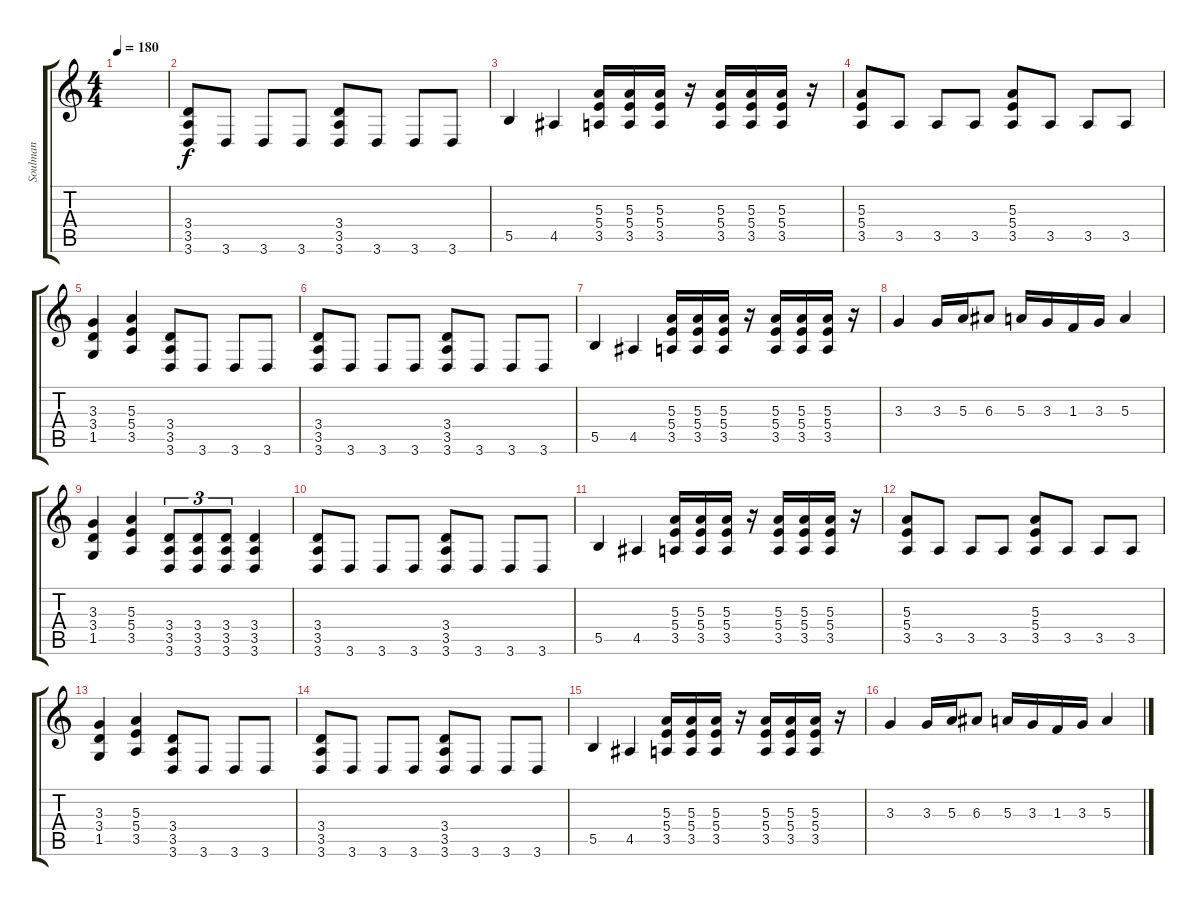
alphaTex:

\track ("Soulman" "Soulman") {instrument distortionguitar}
\staff {score tabs}
\tuning (Db4 Ab3 E3 B2 Gb2 B1) {hide}
\ts (4 4)
\tempo 180
\clef g2
\ks c
|
(3.4 3.5 3.6).8{volume 10} 3.6.8 3.6.8 3.6.8 (3.4 3.5 3.6).8 3.6.8 3.6.8 3.6.8 |
5.5.4 4.5.4 (5.3 5.4 3.5).16 (5.3 5.4 3.5).16 (5.3 5.4 3.5).16 r.16 (5.3 5.4 3.5).16 (5.3 5.4 3.5).16 (5.3 5.4 3.5).16 r.16 |
(5.3 5.4 3.5).8 3.5.8 3.5.8 3.5.8 (5.3 5.4 3.5).8 3.5.8 3.5.8 3.5.8 |
(3.3 3.4 1.5).4 (5.3 5.4 3.5).4 (3.4 3.5 3.6).8 3.6.8 3.6.8 3.6.8 |
(3.4 3.5 3.6).8 3.6.8 3.6.8 3.6.8 (3.4 3.5 3.6).8 3.6.8 3.6.8 3.6.8 |
5.5.4 4.5.4 (5.3 5.4 3.5).16 (5.3 5.4 3.5).16 (5.3 5.4 3.5).16 r.16 (5.3 5.4 3.5).16 (5.3 5.4 3.5).16 (5.3 5.4 3.5).16 r.16 |
3.3.4 3.3.16 5.3.16 6.3.8 5.3.16 3.3.16 1.3.16 3.3.16 5.3.4 |
(3.3 3.4 1.5).4 (5.3 5.4 3.5).4 (3.4 3.5 3.6).8{tu (3 2)} (3.4 3.5 3.6).8{tu (3 2)} (3.4 3.5 3.6).8{tu (3 2)} (3.4 3.5 3.6).4 |
(3.4 3.5 3.6).8{volume 13} 3.6.8 3.6.8 3.6.8 (3.4 3.5 3.6).8 3.6.8 3.6.8 3.6.8 |
5.5.4 4.5.4 (5.3 5.4 3.5).16 (5.3 5.4 3.5).16 (5.3 5.4 3.5).16 r.16 (5.3 5.4 3.5).16 (5.3 5.4 3.5).16 (5.3 5.4 3.5).16 r.16 |
(5.3 5.4 3.5).8 3.5.8 3.5.8 3.5.8 (5.3 5.4 3.5).8 3.5.8 3.5.8 3.5.8 |
(3.3 3.4 1.5).4 (5.3 5.4 3.5).4 (3.4 3.5 3.6).8 3.6.8 3.6.8 3.6.8 |
(3.4 3.5 3.6).8 3.6.8 3.6.8 3.6.8 (3.4 3.5 3.6).8 3.6.8 3.6.8 3.6.8 |
5.5.4 4.5.4 (5.3 5.4 3.5).16 (5.3 5.4 3.5).16 (5.3 5.4 3.5).16 r.16 (5.3 5.4 3.5).16 (5.3 5.4 3.5).16 (5.3 5.4 3.5).16 r.16 |
3.3.4 3.3.16 5.3.16 6.3.8 5.3.16 3.3.16 1.3.16 3.3.16 5.3.4
